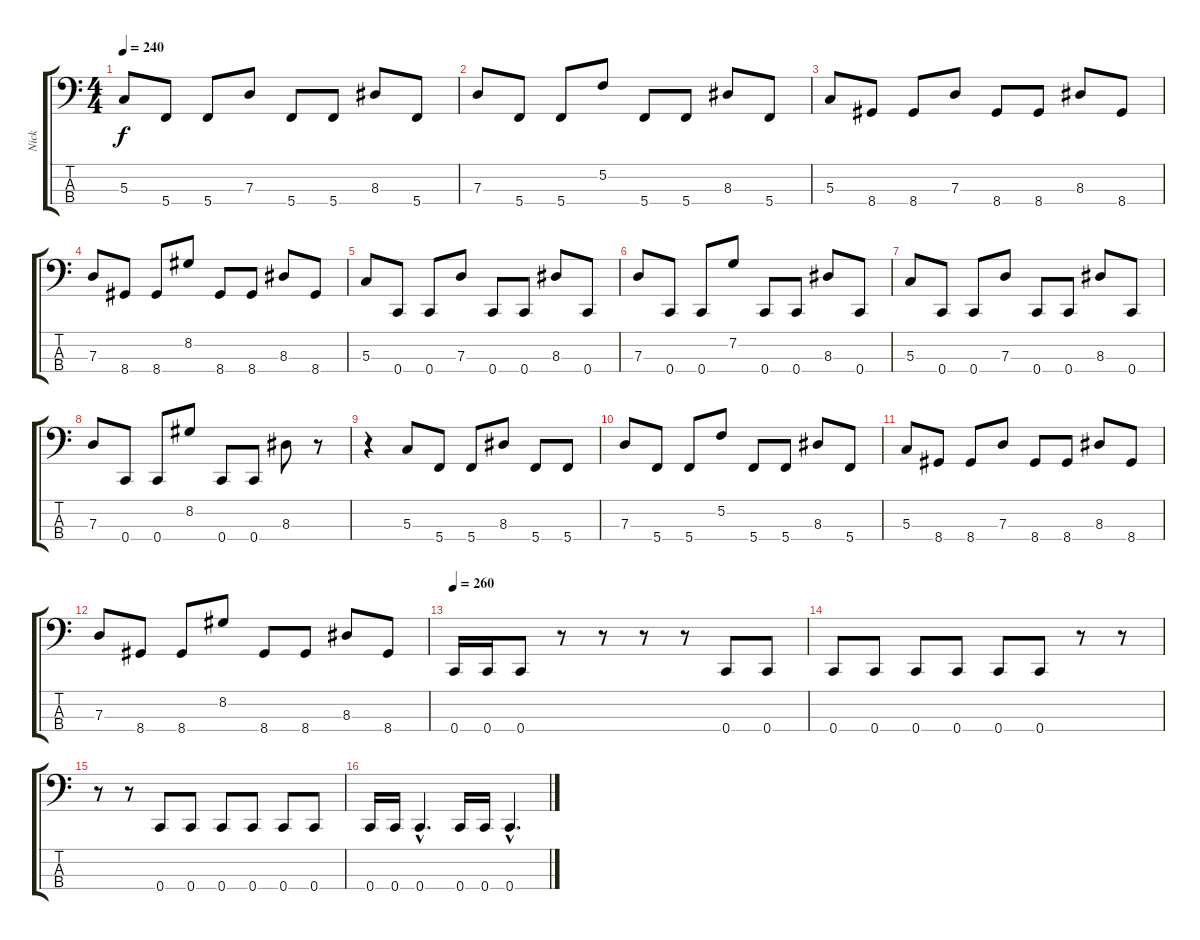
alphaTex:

\track ("Nick" "Nick") {instrument electricbassfinger}
\staff {score tabs}
\tuning (F2 C2 G1 C1) {hide}
\ts (4 4)
\tempo 240
\clef f4
\ks c
5.3.8{dy f} 5.4.8 5.4.8 7.3.8 5.4.8 5.4.8 8.3.8 5.4.8 |
7.3.8 5.4.8 5.4.8 5.2.8 5.4.8 5.4.8 8.3.8 5.4.8 |
5.3.8 8.4.8 8.4.8 7.3.8 8.4.8 8.4.8 8.3.8 8.4.8 |
7.3.8 8.4.8 8.4.8 8.2.8 8.4.8 8.4.8 8.3.8 8.4.8 |
5.3.8 0.4.8 0.4.8 7.3.8 0.4.8 0.4.8 8.3.8 0.4.8 |
7.3.8 0.4.8 0.4.8 7.2.8 0.4.8 0.4.8 8.3.8 0.4.8 |
5.3.8 0.4.8 0.4.8 7.3.8 0.4.8 0.4.8 8.3.8 0.4.8 |
7.3.8 0.4.8 0.4.8 8.2.8 0.4.8 0.4.8 8.3.8 r.8 |
r.4 5.3.8 5.4.8 5.4.8 8.3.8 5.4.8 5.4.8 |
7.3.8 5.4.8 5.4.8 5.2.8 5.4.8 5.4.8 8.3.8 5.4.8 |
5.3.8 8.4.8 8.4.8 7.3.8 8.4.8 8.4.8 8.3.8 8.4.8 |
7.3.8 8.4.8 8.4.8 8.2.8 8.4.8 8.4.8 8.3.8 8.4.8 |
\tempo 260
0.4.16 0.4.16 0.4.8 r.8 r.8 r.8 r.8 0.4.8 0.4.8 |
0.4.8 0.4.8 0.4.8 0.4.8 0.4.8 0.4.8 r.8 r.8 |
r.8 r.8 0.4.8 0.4.8 0.4.8 0.4.8 0.4.8 0.4.8 |
0.4.16 0.4.16 0.4{hac}.4{d} 0.4.16 0.4.16 0.4{hac}.4{d}
